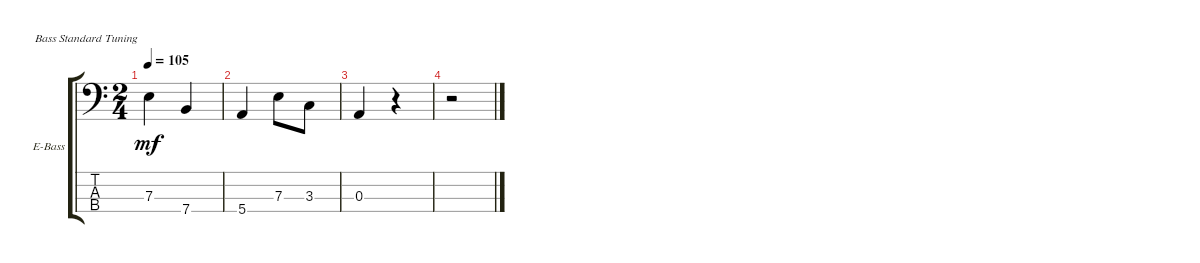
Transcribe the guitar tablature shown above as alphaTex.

\defaultSystemsLayout 4
\bracketExtendMode groupsimilarinstruments
\firstSystemTrackNameOrientation horizontal
\otherSystemsTrackNameOrientation horizontal
\track ("Electric Bass" "E-Bass") {instrument electricbassfinger}
\staff {score tabs}
\tuning (G2 D2 A1 E1)
\ts (2 4)
\tempo 105
\clef f4
\ks c
7.3.4{dy mf} 7.4.4 |
5.4.4 7.3.8 3.3.8 |
0.3.4 r.4 |
r.2
